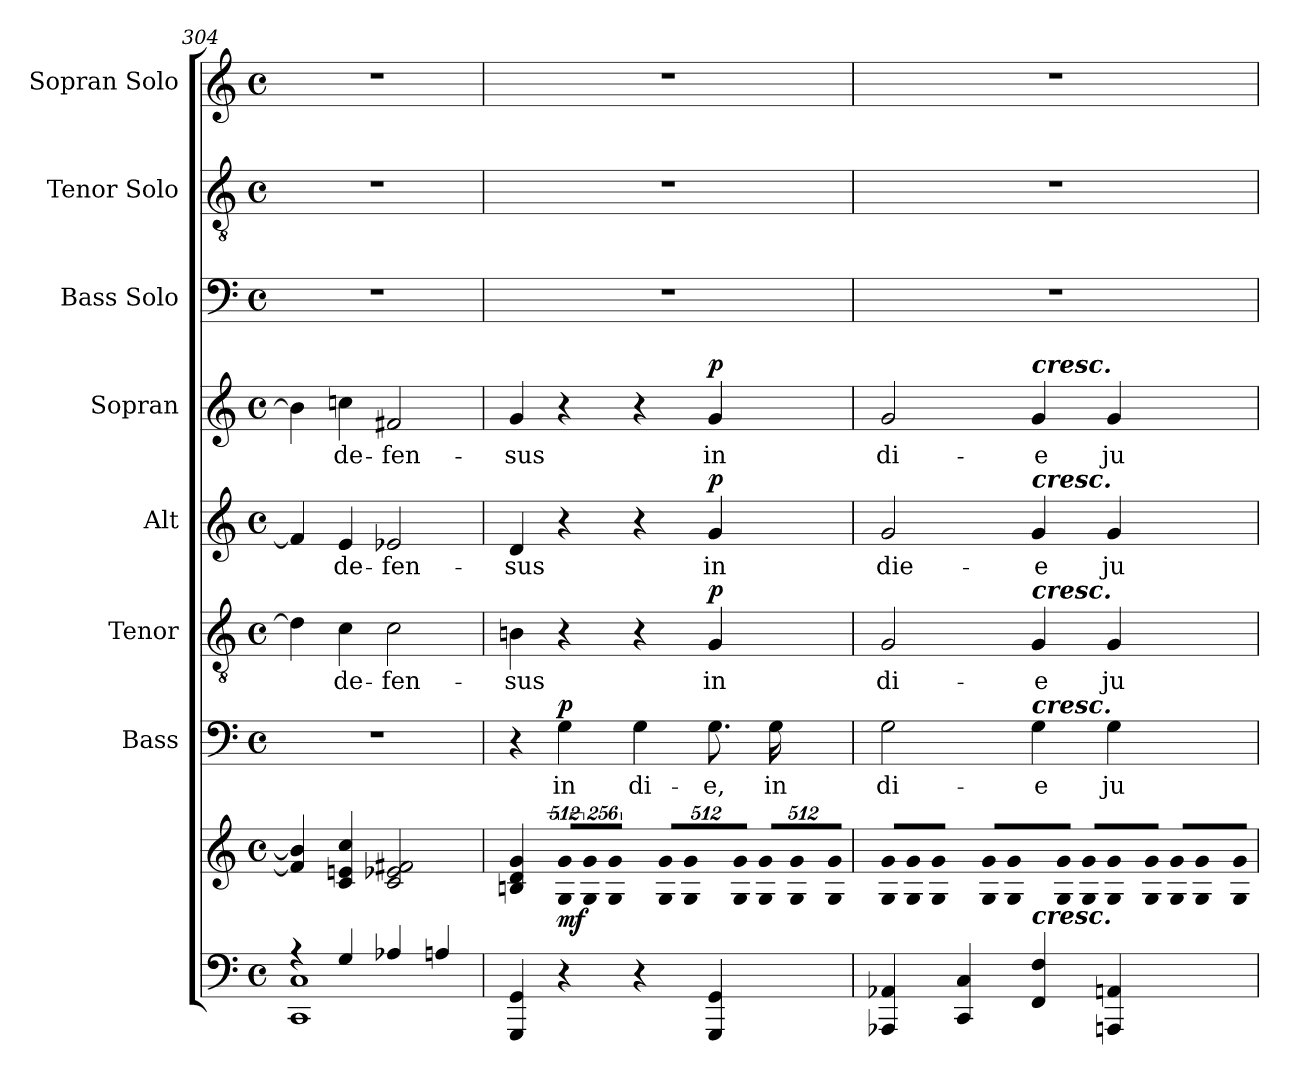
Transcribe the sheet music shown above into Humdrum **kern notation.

**kern	**kern	**dynam	**kern	**text	**dynam	**kern	**text	**dynam	**kern	**text	**dynam	**kern	**text	**dynam	**kern	**kern	**kern
*part8	*part8	*part8	*part7	*part7	*part7	*part6	*part6	*part6	*part5	*part5	*part5	*part4	*part4	*part4	*part3	*part2	*part1
*staff9	*staff8	*staff8/9	*staff7	*staff7	*staff7	*staff6	*staff6	*staff6	*staff5	*staff5	*staff5	*staff4	*staff4	*staff4	*staff3	*staff2	*staff1
*	*	*	*I"Bass	*	*	*I"Tenor	*	*	*I"Alt	*	*	*I"Sopran	*	*	*I"Bass Solo	*I"Tenor Solo	*I"Sopran Solo
*	*	*	*I'B.	*	*	*I'T.	*	*	*I'A.	*	*	*I'S.	*	*	*I'B. Solo	*I'T. Solo	*I'S. Solo
*clefF4	*clefG2	*	*clefF4	*	*	*clefGv2	*	*	*clefG2	*	*	*clefG2	*	*	*clefF4	*clefGv2	*clefG2
*k[]	*k[]	*	*k[]	*	*	*k[]	*	*	*k[]	*	*	*k[]	*	*	*k[]	*k[]	*k[]
*C:	*C:	*	*C:	*	*	*C:	*	*	*C:	*	*	*C:	*	*	*C:	*C:	*C:
*M4/4	*M4/4	*	*M4/4	*	*	*M4/4	*	*	*M4/4	*	*	*M4/4	*	*	*M4/4	*M4/4	*M4/4
*met(c)	*met(c)	*	*met(c)	*	*	*met(c)	*	*	*met(c)	*	*	*met(c)	*	*	*met(c)	*met(c)	*met(c)
=304	=304	=304	=304	=304	=304	=304	=304	=304	=304	=304	=304	=304	=304	=304	=304	=304	=304
*^	*	*	*	*	*	*	*	*	*	*	*	*	*	*	*	*	*
4rA	1CC 1C	4f/] 4b/]	.	1r	.	.	4d\]	.	.	4f/]	.	.	4b\]	.	.	1r	1r	1r
!	!	!	!	!	!	!	!	!LO:LY:b	!	!	!LO:LY:b	!	!	!LO:LY:b	!	!	!	!
4G/	.	4c/ 4en/ 4cc/	.	.	.	.	4c\	de-	.	4e/	de-	.	4ccn\	de-	.	.	.	.
!	!	!	!	!	!	!	!	!LO:LY:b	!	!	!LO:LY:b	!	!	!LO:LY:b	!	!	!	!
4A-X/	.	2c/ 2e-X/ 2f#X/	.	.	.	.	2c\	-fen-	.	2e-X/	-fen-	.	2f#X/	-fen-	.	.	.	.
4An/	.	.	.	.	.	.	.	.	.	.	.	.	.	.	.	.	.	.
*v	*v	*	*	*	*	*	*	*	*	*	*	*	*	*	*	*	*	*
=305	=305	=305	=305	=305	=305	=305	=305	=305	=305	=305	=305	=305	=305	=305	=305	=305	=305
!	!	!	!	!	!	!	!LO:LY:b	!	!	!LO:LY:b	!	!	!LO:LY:b	!	!	!	!
4GGG/ 4GG/	4Bn/ 4d/ 4g/	.	4r	.	.	4Bn\	-sus	.	4d/	-sus	.	4g/	-sus	.	1r	1r	1r
!	!LO:N:vis=8	!LO:DY:b	!	!LO:LY:b	!LO:DY:a	!	!	!	!	!	!	!	!	!	!	!	!
4r	4096%341G/ 4096%341g/L	mf	4G\	in	p	4r	.	.	4r	.	.	4r	.	.	.	.	.
!	!LO:N:vis=8	!	!	!	!	!	!	!	!	!	!	!	!	!	!	!	!
.	2048%171G/ 2048%171g/	.	.	.	.	.	.	.	.	.	.	.	.	.	.	.	.
!	!LO:N:vis=8	!	!	!	!	!	!	!	!	!	!	!	!	!	!	!	!
.	4096%341G/ 4096%341g/J	.	.	.	.	.	.	.	.	.	.	.	.	.	.	.	.
!	!LO:N:vis=8	!	!	!LO:LY:b	!	!	!	!	!	!	!	!	!	!	!	!	!
4r	4096%341G/ 4096%341g/L	.	4G\	di-	.	4r	.	.	4r	.	.	4r	.	.	.	.	.
!	!LO:N:vis=8	!	!	!	!	!	!	!	!	!	!	!	!	!	!	!	!
.	2048%171G/ 2048%171g/	.	.	.	.	.	.	.	.	.	.	.	.	.	.	.	.
!	!LO:N:vis=8	!	!	!	!	!	!	!	!	!	!	!	!	!	!	!	!
.	4096%341G/ 4096%341g/J	.	.	.	.	.	.	.	.	.	.	.	.	.	.	.	.
!	!LO:N:vis=8	!	!	!LO:LY:b	!	!	!LO:LY:b	!LO:DY:a	!	!LO:LY:b	!LO:DY:a	!	!LO:LY:b	!LO:DY:a	!	!	!
4GGG/ 4GG/	4096%341G/ 4096%341g/L	.	8.G\	-e,	.	4G/	in	p	4g/	in	p	4g/	in	p	.	.	.
!	!LO:N:vis=8	!	!	!	!	!	!	!	!	!	!	!	!	!	!	!	!
.	2048%171G/ 2048%171g/	.	.	.	.	.	.	.	.	.	.	.	.	.	.	.	.
!	!LO:N:vis=8	!	!	!	!	!	!	!	!	!	!	!	!	!	!	!	!
.	4096%341G/ 4096%341g/J	.	.	.	.	.	.	.	.	.	.	.	.	.	.	.	.
!	!	!	!	!LO:LY:b	!	!	!	!	!	!	!	!	!	!	!	!	!
.	.	.	16G\	in	.	.	.	.	.	.	.	.	.	.	.	.	.
=306	=306	=306	=306	=306	=306	=306	=306	=306	=306	=306	=306	=306	=306	=306	=306	=306	=306
*	*Xtuplet	*	*	*	*	*	*	*	*	*	*	*	*	*	*	*	*
!	!LO:N:vis=8	!	!	!LO:LY:b	!	!	!LO:LY:b	!	!	!LO:LY:b	!	!	!LO:LY:b	!	!	!	!
4AAA-X/ 4AA-X/	4096%341G/ 4096%341g/L	.	2G\	di-	.	2G/	di-	.	2g/	die-	.	2g/	di-	.	1r	1r	1r
!	!LO:N:vis=8	!	!	!	!	!	!	!	!	!	!	!	!	!	!	!	!
.	2048%171G/ 2048%171g/	.	.	.	.	.	.	.	.	.	.	.	.	.	.	.	.
!	!LO:N:vis=8	!	!	!	!	!	!	!	!	!	!	!	!	!	!	!	!
.	4096%341G/ 4096%341g/J	.	.	.	.	.	.	.	.	.	.	.	.	.	.	.	.
!	!LO:N:vis=8	!	!	!	!	!	!	!	!	!	!	!	!	!	!	!	!
4CC/ 4C/	4096%341G/ 4096%341g/L	.	.	.	.	.	.	.	.	.	.	.	.	.	.	.	.
!	!LO:N:vis=8	!	!	!	!	!	!	!	!	!	!	!	!	!	!	!	!
.	2048%171G/ 2048%171g/	.	.	.	.	.	.	.	.	.	.	.	.	.	.	.	.
!	!LO:N:vis=8	!	!	!	!	!	!	!	!	!	!	!	!	!	!	!	!
.	4096%341G/ 4096%341g/J	.	.	.	.	.	.	.	.	.	.	.	.	.	.	.	.
!	!	!	!	!	!	!	!	!	!	!	!	!LO:TX:a:Bi:t=cresc.	!	!	!	!	!
!	!	!	!	!	!	!	!	!	!LO:TX:a:Bi:t=cresc.	!	!	!	!	!	!	!	!
!	!	!	!	!	!	!LO:TX:a:Bi:t=cresc.	!	!	!	!	!	!	!	!	!	!	!
!	!	!	!LO:TX:a:Bi:t=cresc.	!	!	!	!	!	!	!	!	!	!	!	!	!	!
!	!LO:TX:b:Bi:t=cresc.	!	!	!	!	!	!	!	!	!	!	!	!	!	!	!	!
!	!LO:N:vis=8	!	!	!LO:LY:b	!	!	!LO:LY:b	!	!	!LO:LY:b	!	!	!LO:LY:b	!	!	!	!
4FF/ 4F/	4096%341G/ 4096%341g/L	.	4G\	-e	.	4G/	-e	.	4g/	-e	.	4g/	-e	.	.	.	.
!	!LO:N:vis=8	!	!	!	!	!	!	!	!	!	!	!	!	!	!	!	!
.	2048%171G/ 2048%171g/	.	.	.	.	.	.	.	.	.	.	.	.	.	.	.	.
!	!LO:N:vis=8	!	!	!	!	!	!	!	!	!	!	!	!	!	!	!	!
.	4096%341G/ 4096%341g/J	.	.	.	.	.	.	.	.	.	.	.	.	.	.	.	.
!	!LO:N:vis=8	!	!	!LO:LY:b	!	!	!LO:LY:b	!	!	!LO:LY:b	!	!	!LO:LY:b	!	!	!	!
4AAAn/ 4AAn/	4096%341G/ 4096%341g/L	.	4G\	ju-	.	4G/	ju-	.	4g/	ju-	.	4g/	ju-	.	.	.	.
!	!LO:N:vis=8	!	!	!	!	!	!	!	!	!	!	!	!	!	!	!	!
.	2048%171G/ 2048%171g/	.	.	.	.	.	.	.	.	.	.	.	.	.	.	.	.
!	!LO:N:vis=8	!	!	!	!	!	!	!	!	!	!	!	!	!	!	!	!
.	4096%341G/ 4096%341g/J	.	.	.	.	.	.	.	.	.	.	.	.	.	.	.	.
=	=	=	=	=	=	=	=	=	=	=	=	=	=	=	=	=	=
*-	*-	*-	*-	*-	*-	*-	*-	*-	*-	*-	*-	*-	*-	*-	*-	*-	*-
